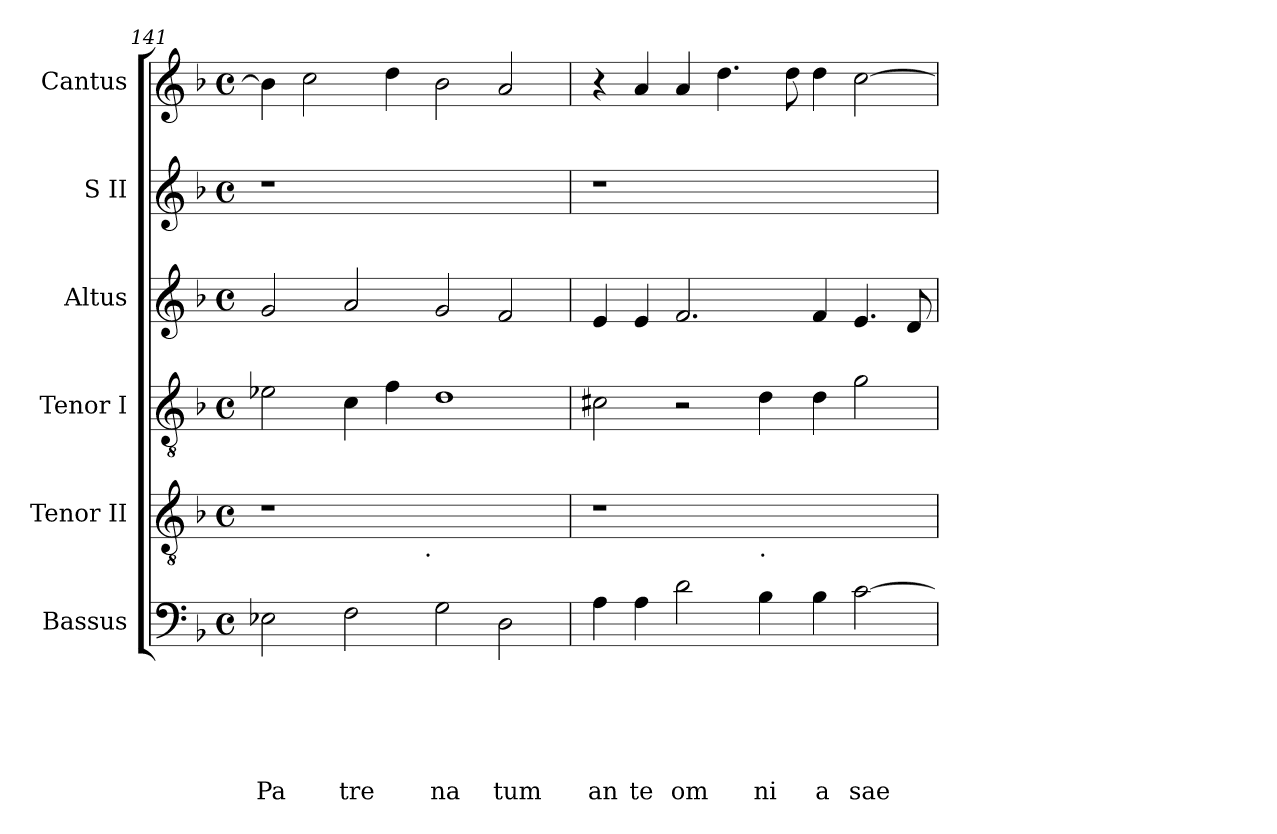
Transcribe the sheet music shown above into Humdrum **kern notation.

**kern	**text	**text	**text	**text	**text	**text	**kern	**kern	**kern	**kern	**kern
*part6	*part6	*part6	*part6	*part6	*part6	*part6	*part5	*part4	*part3	*part2	*part1
*staff6	*staff6	*staff6	*staff6	*staff6	*staff6	*staff6	*staff5	*staff4	*staff3	*staff2	*staff1
*I"Bassus	*	*	*	*	*	*	*I"Tenor II	*I"Tenor I	*I"Altus	*I"S II	*I"Cantus
*I'B	*	*	*	*	*	*	*I'T II	*I'T I	*I'A	*	*
!!LO:LB:g=z
*clefF4	*	*	*	*	*	*	*clefGv2	*clefGv2	*clefG2	*clefG2	*clefG2
*k[b-]	*	*	*	*	*	*	*k[b-]	*k[b-]	*k[b-]	*k[b-]	*k[b-]
*F:	*	*	*	*	*	*	*F:	*F:	*F:	*F:	*F:
*M4/4	*	*	*	*	*	*	*M4/4	*M4/4	*M4/4	*M4/4	*M4/4
*met(c)	*	*	*	*	*	*	*met(c)	*met(c)	*met(c)	*met(c)	*met(c)
=141	=141	=141	=141	=141	=141	=141	=141	=141	=141	=141	=141
!	!	!	!	!	!	!LO:LY:b	!	!	!	!	!
*	*	*	*	*	*	*	*^	*	*	*	*
2E-\	.	.	.	.	.	Pa	1r	2ryy	2e-\	2g/	1r	4b-\]
.	.	.	.	.	.	.	.	.	.	.	.	2cc\
!	!	!	!	!	!	!LO:LY:b	!	!	!	!	!	!
2F\	.	.	.	.	.	tre	.	4...ryy	4c\	2a/	.	.
.	.	.	.	.	.	.	.	.	4f\	.	.	4dd\
!	!	!	!	!	!	!	!	!LO:TX:b:t=.	!	!	!	!
.	.	.	.	.	.	.	.	1ryy	.	.	.	.
!	!	!	!	!	!	!LO:LY:b	!	!	!	!	!	!
2G\	.	.	.	.	.	na	1ryy	.	1d	2g/	1ryy	2b-\
!	!	!	!	!	!	!LO:LY:b	!	!	!	!	!	!
2D\	.	.	.	.	.	tum	.	.	.	2f/	.	2a/
.	.	.	.	.	.	.	.	32ryy	.	.	.	.
=142	=142	=142	=142	=142	=142	=142	=142	=142	=142	=142	=142	=142
!	!	!	!	!	!	!LO:LY:b	!	!	!	!	!	!
*	*	*	*	*	*	*	*v	*v	*	*	*	*
4A\	.	.	.	.	.	an	1r	2c#X\	4e/	1r	4r
!	!	!	!	!	!	!LO:LY:b	!	!	!	!	!
4A\	.	.	.	.	.	te	.	.	4e/	.	4a/
!	!	!	!	!	!	!LO:LY:b	!	!	!	!	!
2d\	.	.	.	.	.	om	.	2r	2.f/	.	4a/
.	.	.	.	.	.	.	.	.	.	.	4.dd\
!	!	!	!	!	!	!	!LO:TX:b:t=.	!	!	!	!
!	!	!	!	!	!	!LO:LY:b	!	!	!	!	!
4B-\	.	.	.	.	.	ni	1ryy	4d\	.	1ryy	.
.	.	.	.	.	.	.	.	.	.	.	8dd\
!	!	!	!	!	!	!LO:LY:b	!	!	!	!	!
4B-\	.	.	.	.	.	a	.	4d\	4f/	.	4dd\
!	!	!	!	!	!	!LO:LY:b	!	!	!	!	!
[>2c\	.	.	.	.	.	sae	.	2g\	4.e/	.	[>2cc\
.	.	.	.	.	.	.	.	.	8d/	.	.
=	=	=	=	=	=	=	=	=	=	=	=
*-	*-	*-	*-	*-	*-	*-	*-	*-	*-	*-	*-
